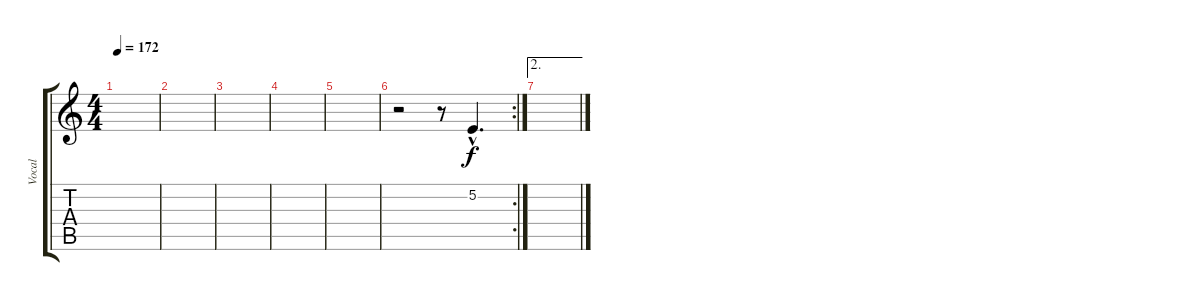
\track ("Vocal" "Vocal") {instrument altosax}
\staff {score tabs}
\tuning (E4 B3 G3 D3 A2 E2) {hide}
\ts (4 4)
\tempo 172
\clef g2
\ks c
|
|
|
|
|
\rc 2
r.2 r.8 5.2{hac}.4{d} |
\ae 2
